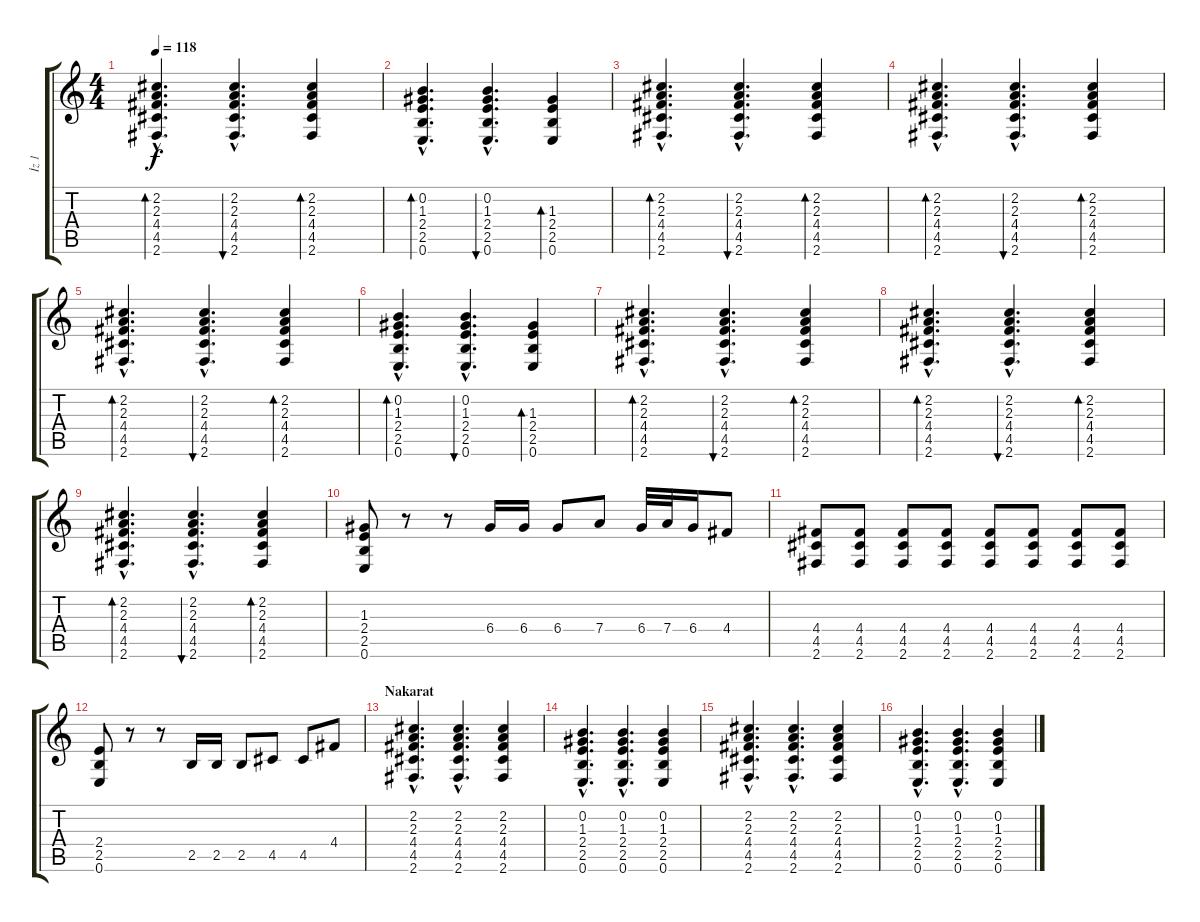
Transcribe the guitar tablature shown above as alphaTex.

\track ("İz 1" "İz 1") {instrument distortionguitar}
\staff {score tabs}
\tuning (E4 B3 G3 D3 A2 E2) {hide}
\ts (4 4)
\tempo 118
\clef g2
\ks c
(2.2{hac} 2.3{hac} 4.4{hac} 4.5{hac} 2.6{hac}).4{d bd 60 dy f} (2.2{hac} 2.3{hac} 4.4{hac} 4.5{hac} 2.6{hac}).4{d bu 60} (2.2 2.3 4.4 4.5 2.6).4{bd 60} |
(0.2{hac} 1.3{hac} 2.4{hac} 2.5{hac} 0.6{hac}).4{d bd 60} (0.2{hac} 1.3{hac} 2.4{hac} 2.5{hac} 0.6{hac}).4{d bu 60} (1.3 2.4 2.5 0.6).4{bd 60} |
(2.2{hac} 2.3{hac} 4.4{hac} 4.5{hac} 2.6{hac}).4{d bd 60} (2.2{hac} 2.3{hac} 4.4{hac} 4.5{hac} 2.6{hac}).4{d bu 60} (2.2 2.3 4.4 4.5 2.6).4{bd 60} |
(2.2{hac} 2.3{hac} 4.4{hac} 4.5{hac} 2.6{hac}).4{d bd 60} (2.2{hac} 2.3{hac} 4.4{hac} 4.5{hac} 2.6{hac}).4{d bu 60} (2.2 2.3 4.4 4.5 2.6).4{bd 60} |
(2.2{hac} 2.3{hac} 4.4{hac} 4.5{hac} 2.6{hac}).4{d bd 60} (2.2{hac} 2.3{hac} 4.4{hac} 4.5{hac} 2.6{hac}).4{d bu 60} (2.2 2.3 4.4 4.5 2.6).4{bd 60} |
(0.2{hac} 1.3{hac} 2.4{hac} 2.5{hac} 0.6{hac}).4{d bd 60} (0.2{hac} 1.3{hac} 2.4{hac} 2.5{hac} 0.6{hac}).4{d bu 60} (1.3 2.4 2.5 0.6).4{bd 60} |
(2.2{hac} 2.3{hac} 4.4{hac} 4.5{hac} 2.6{hac}).4{d bd 60} (2.2{hac} 2.3{hac} 4.4{hac} 4.5{hac} 2.6{hac}).4{d bu 60} (2.2 2.3 4.4 4.5 2.6).4{bd 60} |
(2.2{hac} 2.3{hac} 4.4{hac} 4.5{hac} 2.6{hac}).4{d bd 60} (2.2{hac} 2.3{hac} 4.4{hac} 4.5{hac} 2.6{hac}).4{d bu 60} (2.2 2.3 4.4 4.5 2.6).4{bd 60} |
(2.2{hac} 2.3{hac} 4.4{hac} 4.5{hac} 2.6{hac}).4{d bd 60} (2.2{hac} 2.3{hac} 4.4{hac} 4.5{hac} 2.6{hac}).4{d bu 60} (2.2 2.3 4.4 4.5 2.6).4{bd 60} |
(1.3 2.4 2.5 0.6).8 r.8 r.8 6.4.16{instrument distortionguitar} 6.4.16 6.4.8 7.4.8 6.4.32 7.4.32 6.4.16 4.4.8 |
(4.4 4.5 2.6).8{volume 5} (4.4 4.5 2.6).8{volume 13} (4.4 4.5 2.6).8 (4.4 4.5 2.6).8 (4.4 4.5 2.6).8 (4.4 4.5 2.6).8 (4.4 4.5 2.6).8 (4.4 4.5 2.6).8 |
(2.4 2.5 0.6).8 r.8 r.8 2.5.16 2.5.16 2.5.8 4.5.8 4.5.8 4.4.8 |
\section ("" "Nakarat")
(2.2{hac} 2.3{hac} 4.4{hac} 4.5{hac} 2.6{hac}).4{d volume 10} (2.2{hac} 2.3{hac} 4.4{hac} 4.5{hac} 2.6{hac}).4{d} (2.2 2.3 4.4 4.5 2.6).4 |
(0.2{hac} 1.3{hac} 2.4{hac} 2.5{hac} 0.6{hac}).4{d} (0.2{hac} 1.3{hac} 2.4{hac} 2.5{hac} 0.6{hac}).4{d} (0.2 1.3 2.4 2.5 0.6).4 |
(2.2{hac} 2.3{hac} 4.4{hac} 4.5{hac} 2.6{hac}).4{d} (2.2{hac} 2.3{hac} 4.4{hac} 4.5{hac} 2.6{hac}).4{d} (2.2 2.3 4.4 4.5 2.6).4 |
(0.2{hac} 1.3{hac} 2.4{hac} 2.5{hac} 0.6{hac}).4{d} (0.2{hac} 1.3{hac} 2.4{hac} 2.5{hac} 0.6{hac}).4{d} (0.2 1.3 2.4 2.5 0.6).4
